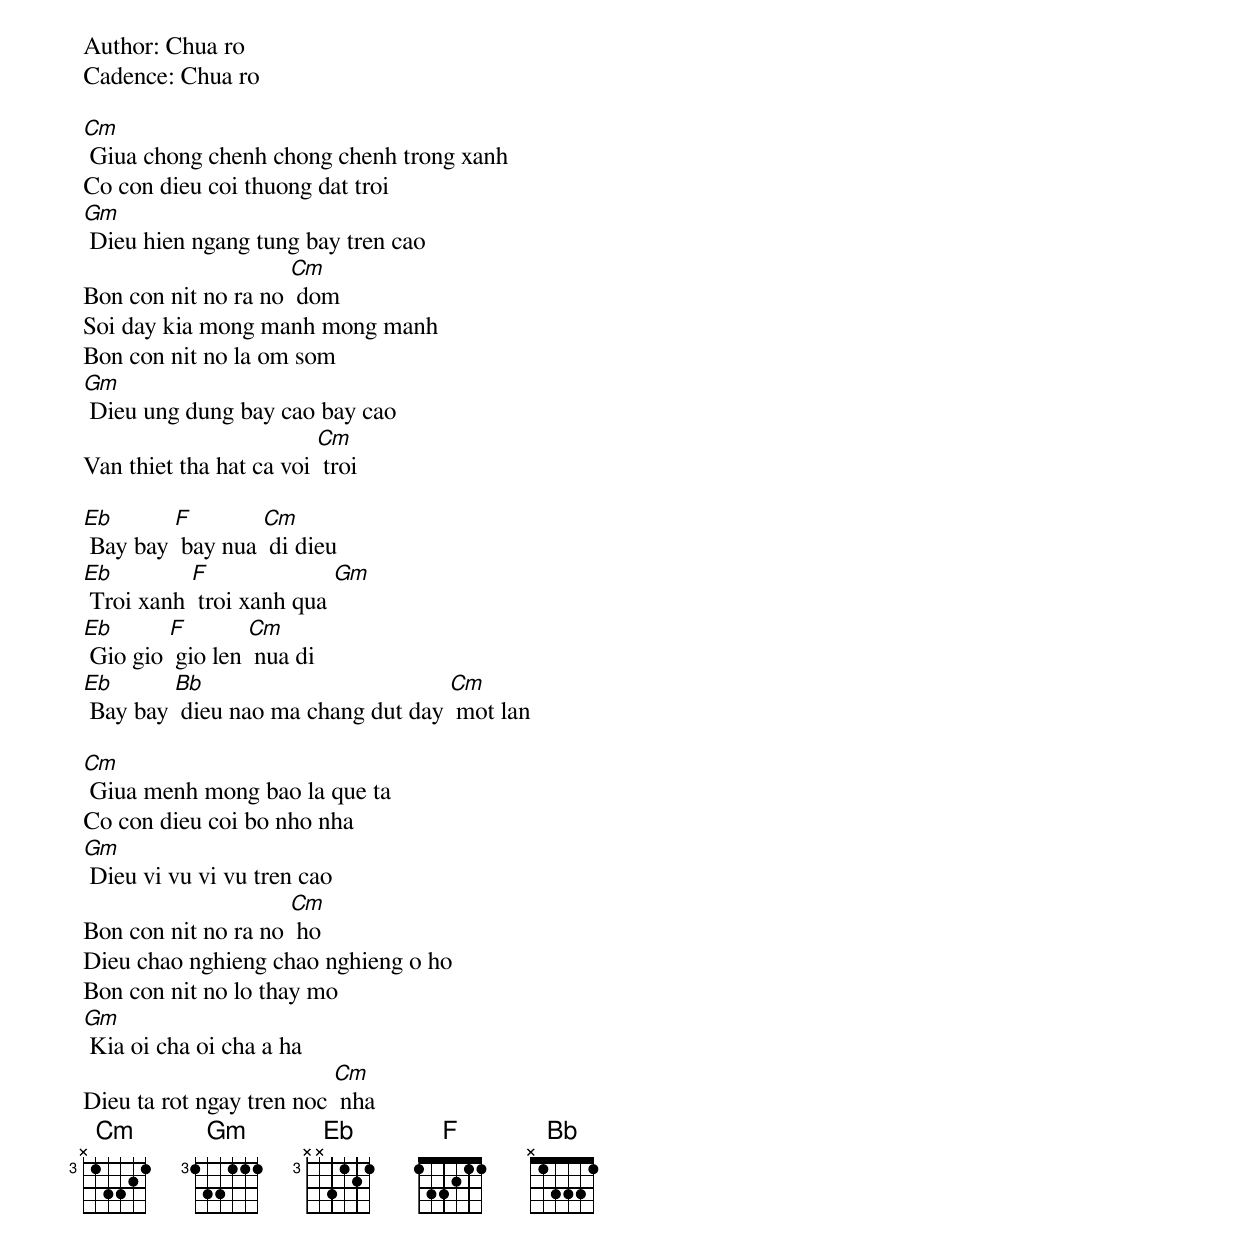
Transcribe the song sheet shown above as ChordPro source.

Author: Chua ro
Cadence: Chua ro

[Cm] Giua chong chenh chong chenh trong xanh
Co con dieu coi thuong dat troi
[Gm] Dieu hien ngang tung bay tren cao
Bon con nit no ra no [Cm] dom
Soi day kia mong manh mong manh
Bon con nit no la om som
[Gm] Dieu ung dung bay cao bay cao
Van thiet tha hat ca voi [Cm] troi

[Eb] Bay bay [F] bay nua [Cm] di dieu
[Eb] Troi xanh [F] troi xanh qua [Gm]
[Eb] Gio gio [F] gio len [Cm] nua di
[Eb] Bay bay [Bb] dieu nao ma chang dut day [Cm] mot lan

[Cm] Giua menh mong bao la que ta
Co con dieu coi bo nho nha
[Gm] Dieu vi vu vi vu tren cao
Bon con nit no ra no [Cm] ho
Dieu chao nghieng chao nghieng o ho
Bon con nit no lo thay mo
[Gm] Kia oi cha oi cha a ha
Dieu ta rot ngay tren noc [Cm] nha
